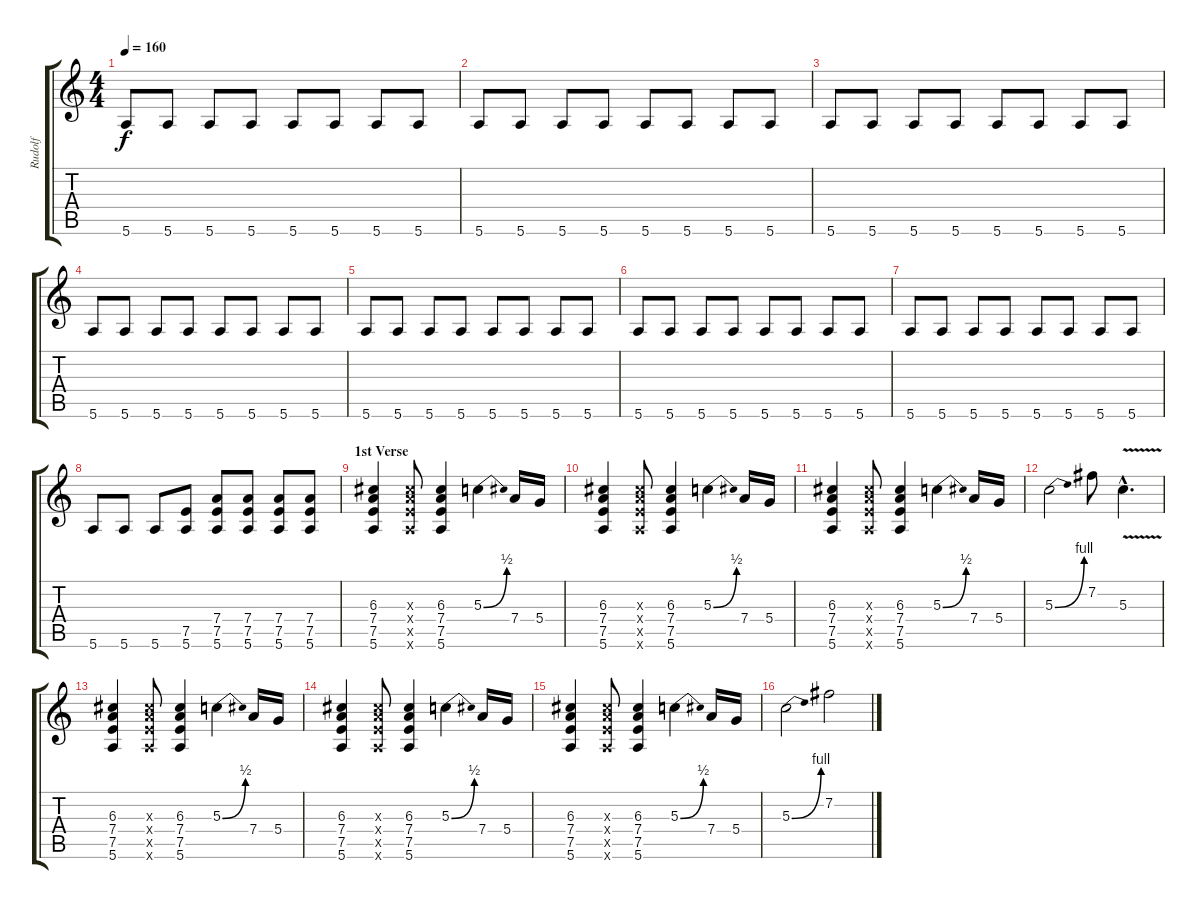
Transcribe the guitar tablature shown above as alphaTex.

\track ("Rudolf" "Rudolf") {instrument overdrivenguitar}
\staff {score tabs}
\tuning (E4 B3 G3 D3 A2 E2) {hide}
\ts (4 4)
\tempo 160
\clef g2
\ks c
5.6.8{dy f} 5.6.8 5.6.8 5.6.8 5.6.8 5.6.8 5.6.8 5.6.8 |
5.6.8 5.6.8 5.6.8 5.6.8 5.6.8 5.6.8 5.6.8 5.6.8 |
5.6.8 5.6.8 5.6.8 5.6.8 5.6.8 5.6.8 5.6.8 5.6.8 |
5.6.8 5.6.8 5.6.8 5.6.8 5.6.8 5.6.8 5.6.8 5.6.8 |
5.6.8 5.6.8 5.6.8 5.6.8 5.6.8 5.6.8 5.6.8 5.6.8 |
5.6.8 5.6.8 5.6.8 5.6.8 5.6.8 5.6.8 5.6.8 5.6.8 |
5.6.8 5.6.8 5.6.8 5.6.8 5.6.8 5.6.8 5.6.8 5.6.8 |
5.6.8 5.6.8 5.6.8 (7.5 5.6).8 (7.4 7.5 5.6).8 (7.4 7.5 5.6).8 (7.4 7.5 5.6).8 (7.4 7.5 5.6).8 |
\section ("" "1st Verse")
(6.3 7.4 7.5 5.6).4 (6.3{x} 7.4{x} 7.5{x} 5.6{x}).8 (6.3 7.4 7.5 5.6).4 5.3{be (bend 0 0 60 2)}.4 7.4.16 5.4.16 |
(6.3 7.4 7.5 5.6).4 (6.3{x} 7.4{x} 7.5{x} 5.6{x}).8 (6.3 7.4 7.5 5.6).4 5.3{be (bend 0 0 60 2)}.4 7.4.16 5.4.16 |
(6.3 7.4 7.5 5.6).4 (6.3{x} 7.4{x} 7.5{x} 5.6{x}).8 (6.3 7.4 7.5 5.6).4 5.3{be (bend 0 0 60 2)}.4 7.4.16 5.4.16 |
5.3{be (bend 0 0 60 4)}.2 7.2.8 5.3{v hac}.4{d} |
(6.3 7.4 7.5 5.6).4 (6.3{x} 7.4{x} 7.5{x} 5.6{x}).8 (6.3 7.4 7.5 5.6).4 5.3{be (bend 0 0 60 2)}.4 7.4.16 5.4.16 |
(6.3 7.4 7.5 5.6).4 (6.3{x} 7.4{x} 7.5{x} 5.6{x}).8 (6.3 7.4 7.5 5.6).4 5.3{be (bend 0 0 60 2)}.4 7.4.16 5.4.16 |
(6.3 7.4 7.5 5.6).4 (6.3{x} 7.4{x} 7.5{x} 5.6{x}).8 (6.3 7.4 7.5 5.6).4 5.3{be (bend 0 0 60 2)}.4 7.4.16 5.4.16 |
5.3{be (bend 0 0 60 4)}.2 7.2.2
